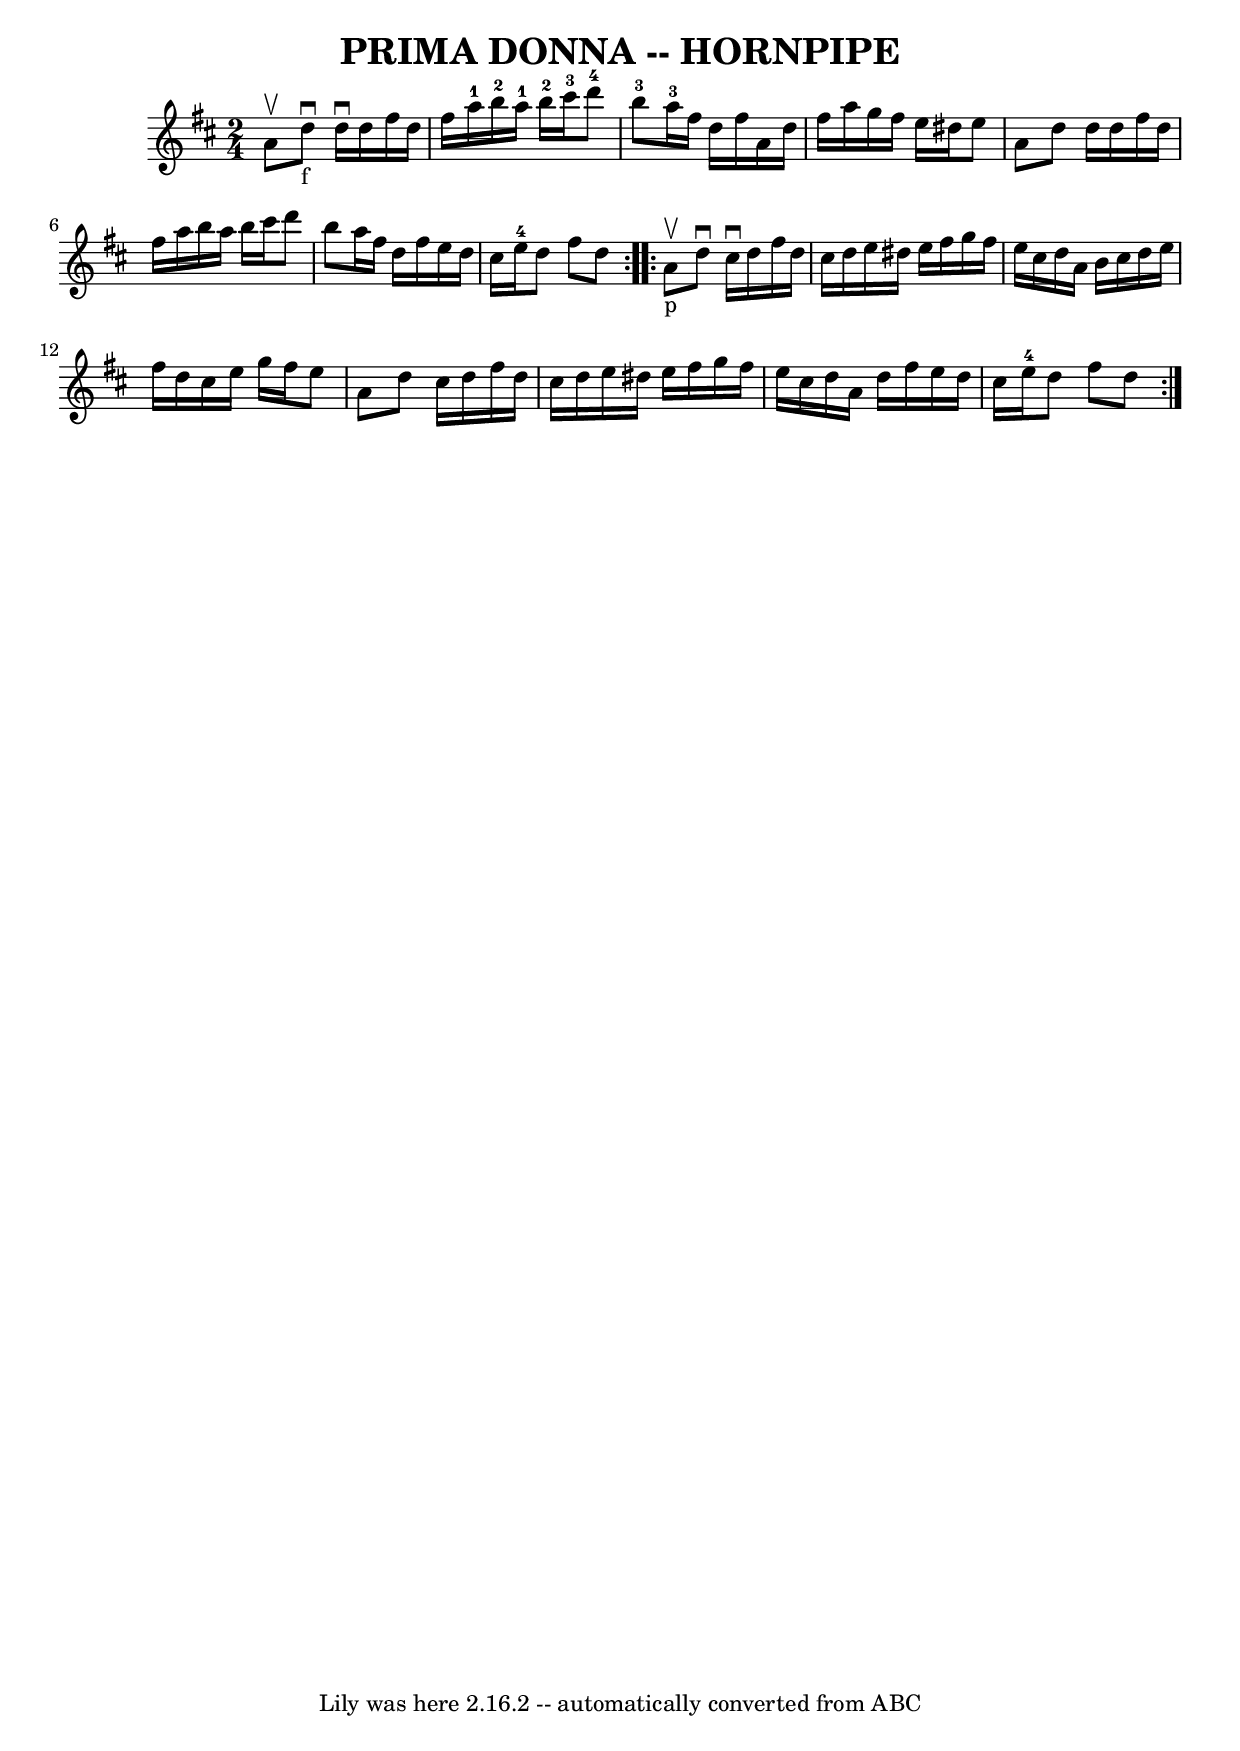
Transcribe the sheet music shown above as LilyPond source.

\version "2.16.2"
\include "Mammoth.ily"
\header {
  %% book = "Ryan's Mammoth Collection of Fiddle Tunes"
  crossRefNumber = "1"
  footnotes = ""
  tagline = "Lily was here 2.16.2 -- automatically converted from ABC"
  title = "PRIMA DONNA -- HORNPIPE"

}
voicedefault =  {



  \repeat volta 2 {

    \time 2/4 
    \key d \major
    a'8^\upbow       |
    d''8_"f"^\downbow   
    d''16^\downbow d''16 fis''16 d''16 fis''16 a''16-1   |
    
    b''16-2 a''16-1 b''16-2 cis'''16-3 d'''8-4 b''8-3   |
    a''16-3 fis''16 d''16 fis''16 a'16 d''16   
    fis''16 a''16    |
    g''16 fis''16 e''16 dis''16 e''8    
    a'8    | |
    d''8 d''16 d''16 fis''16 d''16    
    fis''16 a''16    |
    b''16 a''16 b''16 cis'''16 d'''8    
    b''8    |
    a''16 fis''16 d''16 fis''16 e''16 d''16    
    cis''16 e''16-4   |
    d''8 fis''8 d''8    
  }     

  \repeat volta 2 {
    a'8_"p"^\upbow       |
    d''8^\downbow cis''16^\downbow d''16 fis''16 d''16 cis''16 d''16    |
    e''16   
    dis''16 e''16 fis''16 g''16 fis''16 e''16 cis''16     |
    d''16 a'16 b'16 cis''16 d''16 e''16 fis''16    
    d''16    |
    cis''16 e''16 g''16 fis''16 e''8 a'8     | |
    d''8 cis''16 d''16 fis''16 d''16 cis''16 
    d''16    |
    e''16 dis''16 e''16 fis''16 g''16 fis''16 
    e''16 cis''16    |
    d''16 a'16 d''16 fis''16 e''16    
    d''16 cis''16 e''16-4   |
    d''8 fis''8 d''8    
  }   

}

\score{
  <<

    \context Staff="default"
    {
      \voicedefault 
      
    }

  >>
  \layout {
    
  }
  \midi {
  }

}
